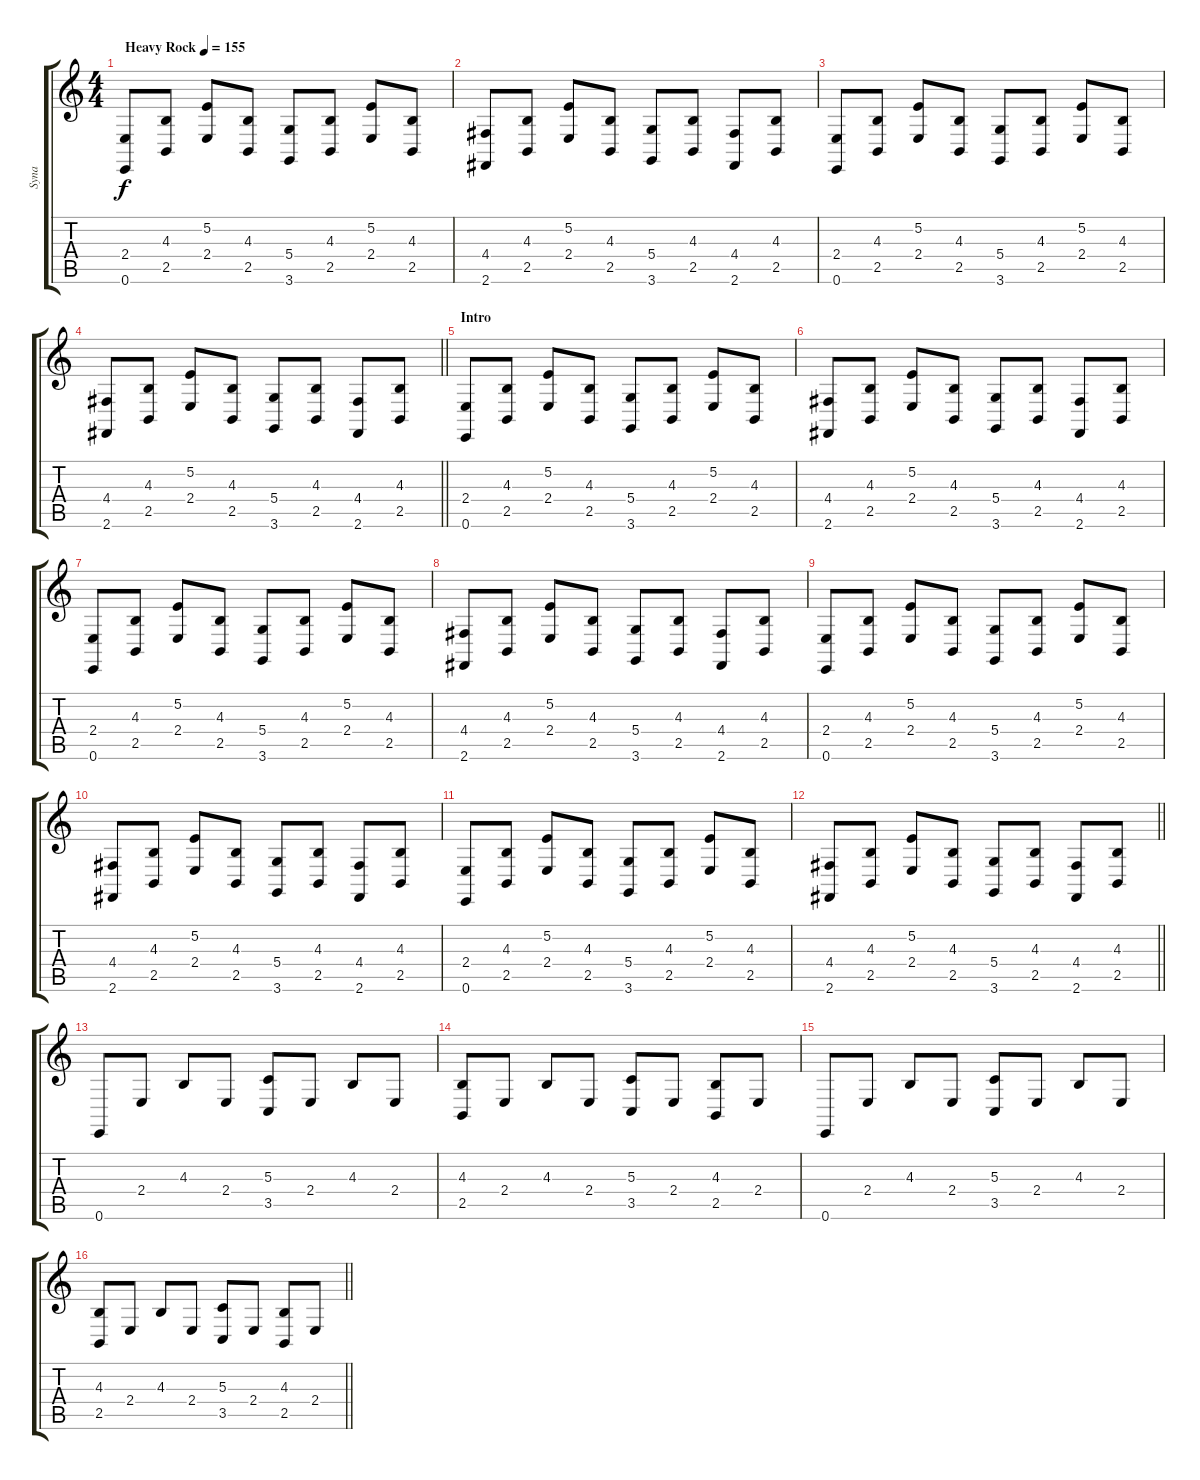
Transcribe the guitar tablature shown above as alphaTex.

\track ("Syna" "Syna") {instrument stringensemble1}
\staff {score tabs}
\tuning (E4 B3 G3 D3 A2 E2) {hide}
\ts (4 4)
\tempo (155 "Heavy Rock")
\clef g2
\ks c
(2.4 0.6).8{dy f instrument stringensemble1} (4.3 2.5).8 (5.2 2.4).8 (4.3 2.5).8 (5.4 3.6).8 (4.3 2.5).8 (5.2 2.4).8 (4.3 2.5).8 |
(4.4 2.6).8 (4.3 2.5).8 (5.2 2.4).8 (4.3 2.5).8 (5.4 3.6).8 (4.3 2.5).8 (4.4 2.6).8 (4.3 2.5).8 |
(2.4 0.6).8 (4.3 2.5).8 (5.2 2.4).8 (4.3 2.5).8 (5.4 3.6).8 (4.3 2.5).8 (5.2 2.4).8 (4.3 2.5).8 |
\barLineRight lightlight
(4.4 2.6).8 (4.3 2.5).8 (5.2 2.4).8 (4.3 2.5).8 (5.4 3.6).8 (4.3 2.5).8 (4.4 2.6).8 (4.3 2.5).8 |
\section ("" "Intro")
(2.4 0.6).8 (4.3 2.5).8 (5.2 2.4).8 (4.3 2.5).8 (5.4 3.6).8 (4.3 2.5).8 (5.2 2.4).8 (4.3 2.5).8 |
(4.4 2.6).8 (4.3 2.5).8 (5.2 2.4).8 (4.3 2.5).8 (5.4 3.6).8 (4.3 2.5).8 (4.4 2.6).8 (4.3 2.5).8 |
(2.4 0.6).8 (4.3 2.5).8 (5.2 2.4).8 (4.3 2.5).8 (5.4 3.6).8 (4.3 2.5).8 (5.2 2.4).8 (4.3 2.5).8 |
(4.4 2.6).8 (4.3 2.5).8 (5.2 2.4).8 (4.3 2.5).8 (5.4 3.6).8 (4.3 2.5).8 (4.4 2.6).8 (4.3 2.5).8 |
(2.4 0.6).8 (4.3 2.5).8 (5.2 2.4).8 (4.3 2.5).8 (5.4 3.6).8 (4.3 2.5).8 (5.2 2.4).8 (4.3 2.5).8 |
(4.4 2.6).8 (4.3 2.5).8 (5.2 2.4).8 (4.3 2.5).8 (5.4 3.6).8 (4.3 2.5).8 (4.4 2.6).8 (4.3 2.5).8 |
(2.4 0.6).8 (4.3 2.5).8 (5.2 2.4).8 (4.3 2.5).8 (5.4 3.6).8 (4.3 2.5).8 (5.2 2.4).8 (4.3 2.5).8 |
\barLineRight lightlight
(4.4 2.6).8 (4.3 2.5).8 (5.2 2.4).8 (4.3 2.5).8 (5.4 3.6).8 (4.3 2.5).8 (4.4 2.6).8 (4.3 2.5).8 |
0.6.8 2.4.8 4.3.8 2.4.8 (5.3 3.5).8 2.4.8 4.3.8 2.4.8 |
(4.3 2.5).8 2.4.8 4.3.8 2.4.8 (5.3 3.5).8 2.4.8 (4.3 2.5).8 2.4.8 |
0.6.8 2.4.8 4.3.8 2.4.8 (5.3 3.5).8 2.4.8 4.3.8 2.4.8 |
\barLineRight lightlight
(4.3 2.5).8 2.4.8 4.3.8 2.4.8 (5.3 3.5).8 2.4.8 (4.3 2.5).8 2.4.8
